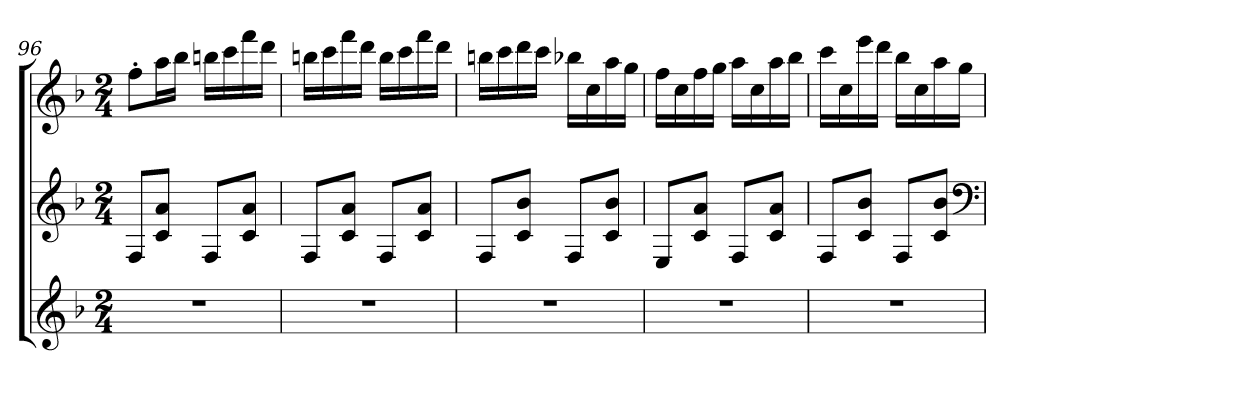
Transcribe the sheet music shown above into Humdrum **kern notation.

**kern	**kern	**kern
*part3	*part2	*part1
*staff3	*staff2	*staff1
*clefG2	*clefG2	*clefG2
*k[b-]	*k[b-]	*k[b-]
*M2/4	*M2/4	*M2/4
=96	=96	=96
2r	8FL	8ff'>L
.	8a 8cJ	16aaL
.	.	16bb-JJ
.	8FL	16bbnLL
.	.	16ccc
.	8a 8cJ	16fff
.	.	16dddJJ
=97	=97	=97
2r	8FL	16bbnLL
.	.	16ccc
.	8a 8cJ	16fff
.	.	16dddJJ
.	8FL	16bbLL
.	.	16ccc
.	8a 8cJ	16fff
.	.	16dddJJ
=98	=98	=98
2r	8FL	16bbnLL
.	.	16ccc
.	8b- 8cJ	16ddd
.	.	16cccJJ
.	8FL	16bb-XLL
.	.	16cc
.	8b- 8cJ	16aa
.	.	16ggJJ
=99	=99	=99
2r	8EL	16ffLL
.	.	16cc
.	8a 8cJ	16ff
.	.	16ggJJ
.	8FL	16aaLL
.	.	16cc
.	8a 8cJ	16aa
.	.	16bb-JJ
=100	=100	=100
2r	8FL	16cccLL
.	.	16cc
.	8b- 8cJ	16eee
.	.	16dddJJ
.	8FL	16bb-LL
.	.	16cc
.	8b- 8cJ	16aa
.	.	16ggJJ
*	*clefF4	*
=	=	=
*-	*-	*-
